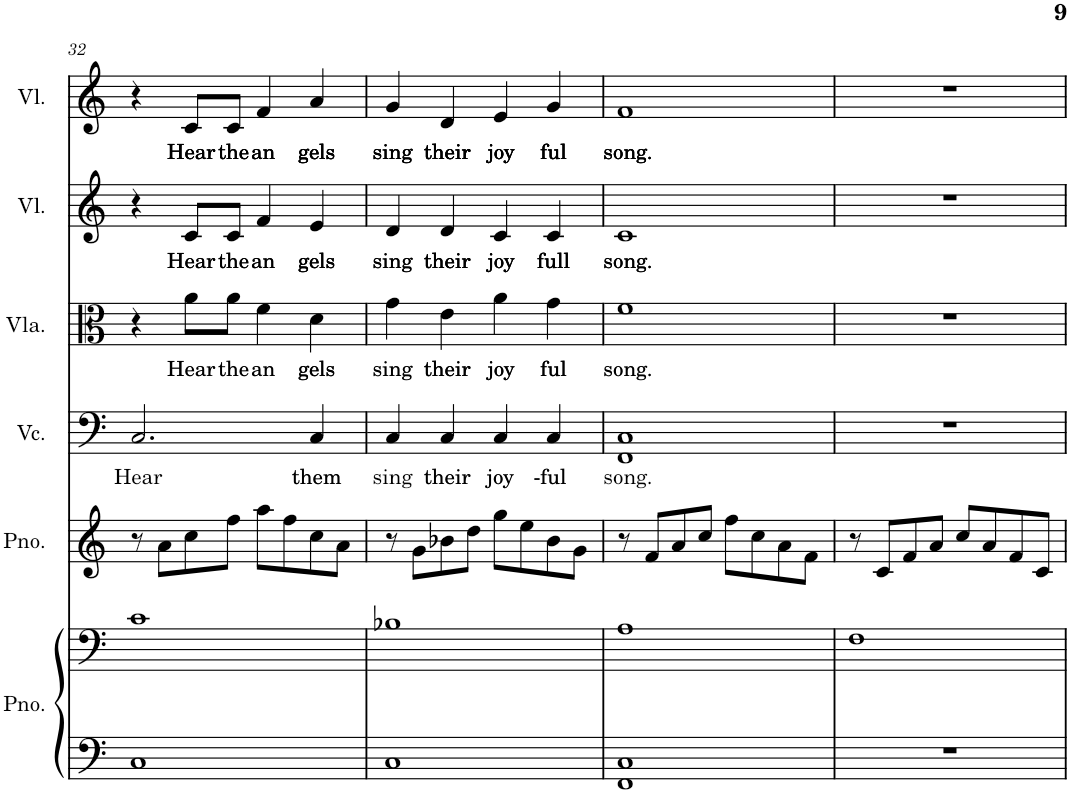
**kern	**kern	**kern	**kern	**text	**kern	**text	**kern	**text	**kern	**text
*part6	*part6	*part5	*part4	*part4	*part3	*part3	*part2	*part2	*part1	*part1
*staff7	*staff6	*staff5	*staff4	*staff4	*staff3	*staff3	*staff2	*staff2	*staff1	*staff1
*I"Piano, Staff-2	*	*I"Piano, Staff-1	*I"Cello, Violoncello.	*	*I"Altviool, Viola.	*	*I"Viool, Violino II.	*	*I"Viool, Violino I.	*
*I'Pno.	*	*I'Pno.	*I'Vc.	*	*I'Vla.	*	*I'Vl.	*	*I'Vl.	*
!!LO:PB:g=z
*clefF4	*clefF4	*clefG2	*clefF4	*	*clefC3	*	*clefG2	*	*clefG2	*
*k[]	*k[]	*k[]	*k[]	*	*k[]	*	*k[]	*	*k[]	*
*M2/2	*M2/2	*M2/2	*M2/2	*	*M2/2	*	*M2/2	*	*M2/2	*
=32	=32	=32	=32	=32	=32	=32	=32	=32	=32	=32
!	!	!	!	!LO:LY:b	!	!	!	!	!	!
1C	1c	8r	2.C/	Hear	4r	.	4r	.	4r	.
.	.	8a\L	.	.	.	.	.	.	.	.
!	!	!	!	!	!	!LO:LY:b	!	!LO:LY:b	!	!LO:LY:b
.	.	8cc\	.	.	8a\L	Hear	8c/L	Hear	8c/L	Hear
!	!	!	!	!	!	!LO:LY:b	!	!LO:LY:b	!	!LO:LY:b
.	.	8ff\J	.	.	8a\J	the	8c/J	the	8c/J	the
!	!	!	!	!	!	!LO:LY:b	!	!LO:LY:b	!	!LO:LY:b
.	.	8aa\L	.	.	4f\	an	4f/	an	4f/	an
.	.	8ff\	.	.	.	.	.	.	.	.
!	!	!	!	!LO:LY:b	!	!LO:LY:b	!	!LO:LY:b	!	!LO:LY:b
.	.	8cc\	4C/	them	4d\	gels	4e/	gels	4a/	gels
.	.	8a\J	.	.	.	.	.	.	.	.
=33	=33	=33	=33	=33	=33	=33	=33	=33	=33	=33
!	!	!	!	!LO:LY:b	!	!LO:LY:b	!	!LO:LY:b	!	!LO:LY:b
1C	1B-X	8r	4C/	sing	4g\	sing	4d/	sing	4g/	sing
.	.	8g\L	.	.	.	.	.	.	.	.
!	!	!	!	!LO:LY:b	!	!LO:LY:b	!	!LO:LY:b	!	!LO:LY:b
.	.	8b-X\	4C/	their	4e\	their	4d/	their	4d/	their
.	.	8dd\J	.	.	.	.	.	.	.	.
!	!	!	!	!LO:LY:b	!	!LO:LY:b	!	!LO:LY:b	!	!LO:LY:b
.	.	8gg\L	4C/	joy	4a\	joy	4c/	joy	4e/	joy
.	.	8ee\	.	.	.	.	.	.	.	.
!	!	!	!	!LO:LY:b	!	!LO:LY:b	!	!LO:LY:b	!	!LO:LY:b
.	.	8b-\	4C/	-ful	4g\	ful	4c/	full	4g/	ful
.	.	8g\J	.	.	.	.	.	.	.	.
=34	=34	=34	=34	=34	=34	=34	=34	=34	=34	=34
!	!	!	!	!LO:LY:b	!	!LO:LY:b	!	!LO:LY:b	!	!LO:LY:b
1FF 1C	1A	8r	1FF 1C	song.	1f	song.	1c	song.	1f	song.
.	.	8f/L	.	.	.	.	.	.	.	.
.	.	8a/	.	.	.	.	.	.	.	.
.	.	8cc/J	.	.	.	.	.	.	.	.
.	.	8ff\L	.	.	.	.	.	.	.	.
.	.	8cc\	.	.	.	.	.	.	.	.
.	.	8a\	.	.	.	.	.	.	.	.
.	.	8f\J	.	.	.	.	.	.	.	.
=35	=35	=35	=35	=35	=35	=35	=35	=35	=35	=35
1r	1F	8r	1r	.	1r	.	1r	.	1r	.
.	.	8c/L	.	.	.	.	.	.	.	.
.	.	8f/	.	.	.	.	.	.	.	.
.	.	8a/J	.	.	.	.	.	.	.	.
.	.	8cc/L	.	.	.	.	.	.	.	.
.	.	8a/	.	.	.	.	.	.	.	.
.	.	8f/	.	.	.	.	.	.	.	.
.	.	8c/J	.	.	.	.	.	.	.	.
=	=	=	=	=	=	=	=	=	=	=
*-	*-	*-	*-	*-	*-	*-	*-	*-	*-	*-
